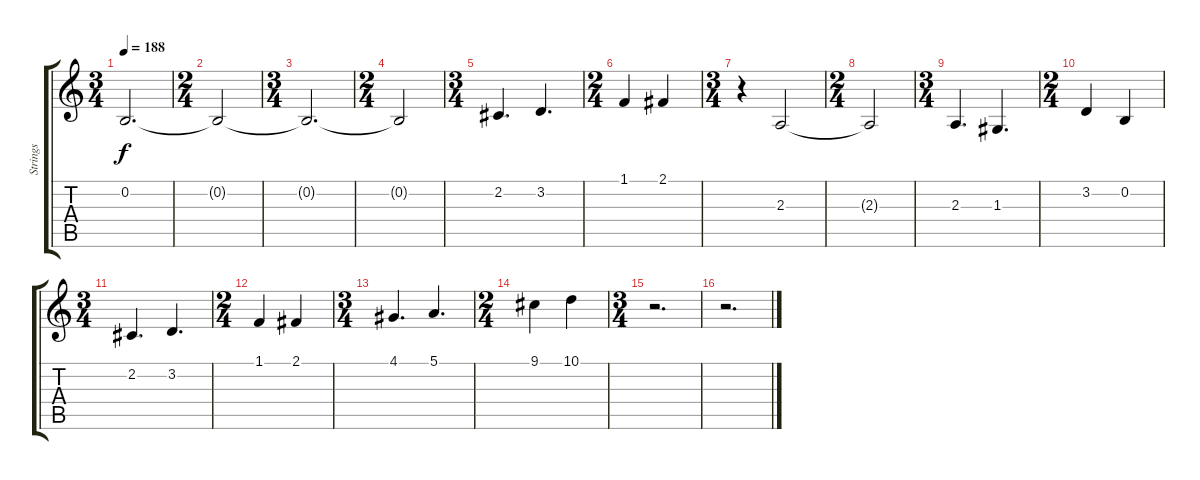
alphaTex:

\track ("Strings" "Strings") {instrument stringensemble1}
\staff {score tabs}
\tuning (E4 B3 G3 D3 A2 E2) {hide}
\ts (3 4)
\tempo 188
\clef g2
\ks c
0.2.2{d dy f} |
\ts (2 4)
0.2{t}.2 |
\ts (3 4)
0.2{t}.2{d} |
\ts (2 4)
0.2{t}.2 |
\ts (3 4)
2.2.4{d} 3.2.4{d} |
\ts (2 4)
1.1.4 2.1.4 |
\ts (3 4)
r.4 2.3.2 |
\ts (2 4)
2.3{t}.2 |
\ts (3 4)
2.3.4{d} 1.3.4{d} |
\ts (2 4)
3.2.4 0.2.4 |
\ts (3 4)
2.2.4{d} 3.2.4{d} |
\ts (2 4)
1.1.4 2.1.4 |
\ts (3 4)
4.1.4{d} 5.1.4{d} |
\ts (2 4)
9.1.4 10.1.4 |
\ts (3 4)
r.2{d} |
r.2{d}
